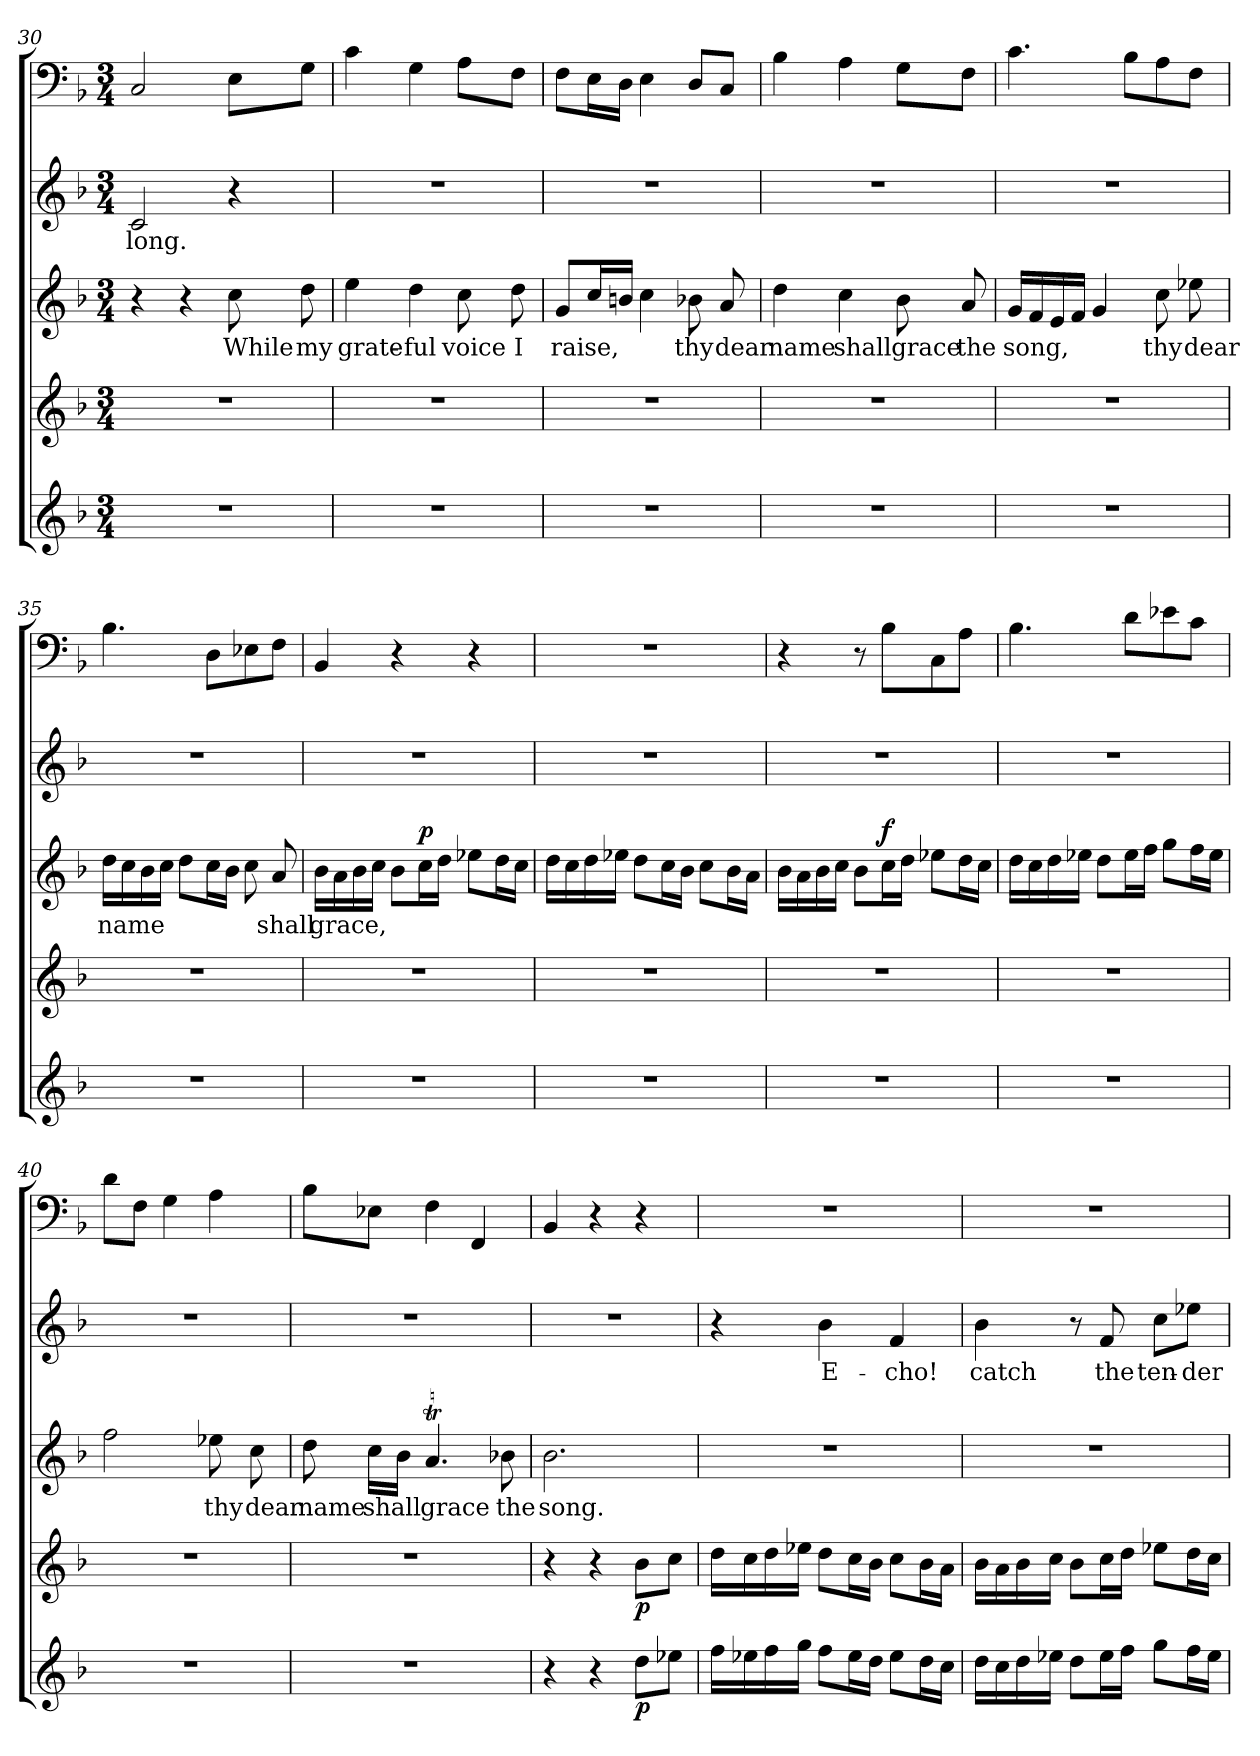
**kern	**dynam	**kern	**dynam	**kern	**text	**dynam	**kern	**text	**kern
*part5	*part5	*part4	*part4	*part3	*part3	*part3	*part2	*part2	*part1
*staff5	*staff5	*staff4	*staff4	*staff3	*staff3	*staff3	*staff2	*staff2	*staff1
*clefG2	*	*clefG2	*	*clefG2	*	*	*clefG2	*	*clefF4
*k[b-]	*	*k[b-]	*	*k[b-]	*	*	*k[b-]	*	*k[b-]
*F:	*	*F:	*	*F:	*	*	*F:	*	*F:
*M3/4	*	*M3/4	*	*M3/4	*	*	*M3/4	*	*M3/4
=30	=30	=30	=30	=30	=30	=30	=30	=30	=30
2.r	.	2.r	.	4r	.	.	2c/	-long.	2C/
.	.	.	.	4r	.	.	.	.	.
.	.	.	.	8cc\	While	.	4r	.	8E\L
.	.	.	.	8dd\	my	.	.	.	8G\J
=31	=31	=31	=31	=31	=31	=31	=31	=31	=31
2.r	.	2.r	.	4ee\	grate-	.	2.r	.	4c\
.	.	.	.	4dd\	-ful	.	.	.	4G\
.	.	.	.	8cc\	voice	.	.	.	8A\L
.	.	.	.	8dd\	I	.	.	.	8F\J
=32	=32	=32	=32	=32	=32	=32	=32	=32	=32
2.r	.	2.r	.	8g/L	raise,	.	2.r	.	8F\L
.	.	.	.	16cc/L	.	.	.	.	16E\L
.	.	.	.	16bn/JJ	.	.	.	.	16D\JJ
.	.	.	.	4cc\	.	.	.	.	4E\
.	.	.	.	8b-X\	thy	.	.	.	8D/L
.	.	.	.	8a/	dear	.	.	.	8C/J
=33	=33	=33	=33	=33	=33	=33	=33	=33	=33
2.r	.	2.r	.	4dd\	name	.	2.r	.	4B-\
.	.	.	.	4cc\	shall	.	.	.	4A\
.	.	.	.	8b-\	grace	.	.	.	8G\L
.	.	.	.	8a/	the	.	.	.	8F\J
=34	=34	=34	=34	=34	=34	=34	=34	=34	=34
2.r	.	2.r	.	16g/LL	song,	.	2.r	.	4.c\
.	.	.	.	16f/	.	.	.	.	.
.	.	.	.	16e/	.	.	.	.	.
.	.	.	.	16f/JJ	.	.	.	.	.
.	.	.	.	4g/	.	.	.	.	.
.	.	.	.	.	.	.	.	.	8B-\L
.	.	.	.	8cc\	thy	.	.	.	8A\
.	.	.	.	8ee-X\	dear	.	.	.	8F\J
=35	=35	=35	=35	=35	=35	=35	=35	=35	=35
2.r	.	2.r	.	16dd\LL	name	.	2.r	.	4.B-\
.	.	.	.	16cc\	.	.	.	.	.
.	.	.	.	16b-\	.	.	.	.	.
.	.	.	.	16cc\JJ	.	.	.	.	.
.	.	.	.	8dd\L	.	.	.	.	.
.	.	.	.	16cc\L	.	.	.	.	8D\L
.	.	.	.	16b-\JJ	.	.	.	.	.
.	.	.	.	8cc\	.	.	.	.	8E-X\
.	.	.	.	8a/	shall	.	.	.	8F\J
=36	=36	=36	=36	=36	=36	=36	=36	=36	=36
2.r	.	2.r	.	16b-\LL	grace,	.	2.r	.	4BB-/
.	.	.	.	16a\	.	.	.	.	.
.	.	.	.	16b-\	.	.	.	.	.
.	.	.	.	16cc\JJ	.	.	.	.	.
.	.	.	.	8b-\L	.	.	.	.	4r
!	!	!	!	!	!	!LO:DY:a	!	!	!
.	.	.	.	16cc\L	.	p	.	.	.
.	.	.	.	16dd\JJ	.	.	.	.	.
.	.	.	.	8ee-X\L	.	.	.	.	4r
.	.	.	.	16dd\L	.	.	.	.	.
.	.	.	.	16cc\JJ	.	.	.	.	.
=37	=37	=37	=37	=37	=37	=37	=37	=37	=37
2.r	.	2.r	.	16dd\LL	.	.	2.r	.	2.r
.	.	.	.	16cc\	.	.	.	.	.
.	.	.	.	16dd\	.	.	.	.	.
.	.	.	.	16ee-X\JJ	.	.	.	.	.
.	.	.	.	8dd\L	.	.	.	.	.
.	.	.	.	16cc\L	.	.	.	.	.
.	.	.	.	16b-\JJ	.	.	.	.	.
.	.	.	.	8cc\L	.	.	.	.	.
.	.	.	.	16b-\L	.	.	.	.	.
.	.	.	.	16a\JJ	.	.	.	.	.
=38	=38	=38	=38	=38	=38	=38	=38	=38	=38
2.r	.	2.r	.	16b-\LL	.	.	2.r	.	4r
.	.	.	.	16a\	.	.	.	.	.
.	.	.	.	16b-\	.	.	.	.	.
.	.	.	.	16cc\JJ	.	.	.	.	.
.	.	.	.	8b-\L	.	.	.	.	8r
!	!	!	!	!	!	!LO:DY:a	!	!	!
.	.	.	.	16cc\L	.	f	.	.	8B-\L
.	.	.	.	16dd\JJ	.	.	.	.	.
.	.	.	.	8ee-X\L	.	.	.	.	8C\
.	.	.	.	16dd\L	.	.	.	.	8A\J
.	.	.	.	16cc\JJ	.	.	.	.	.
=39	=39	=39	=39	=39	=39	=39	=39	=39	=39
2.r	.	2.r	.	16dd\LL	.	.	2.r	.	4.B-\
.	.	.	.	16cc\	.	.	.	.	.
.	.	.	.	16dd\	.	.	.	.	.
.	.	.	.	16ee-X\JJ	.	.	.	.	.
.	.	.	.	8dd\L	.	.	.	.	.
.	.	.	.	16ee-\L	.	.	.	.	8d\L
.	.	.	.	16ff\JJ	.	.	.	.	.
.	.	.	.	8gg\L	.	.	.	.	8e-X\
.	.	.	.	16ff\L	.	.	.	.	8c\J
.	.	.	.	16ee-\JJ	.	.	.	.	.
=40	=40	=40	=40	=40	=40	=40	=40	=40	=40
2.r	.	2.r	.	2ff\	.	.	2.r	.	8d\L
.	.	.	.	.	.	.	.	.	8F\J
.	.	.	.	.	.	.	.	.	4G\
.	.	.	.	8ee-X\	thy	.	.	.	4A\
.	.	.	.	8cc\	dear	.	.	.	.
=41	=41	=41	=41	=41	=41	=41	=41	=41	=41
2.r	.	2.r	.	8dd\	name	.	2.r	.	8B-\L
.	.	.	.	16cc\LL	shall	.	.	.	8E-X\J
.	.	.	.	16b-\JJ	.	.	.	.	.
.	.	.	.	4.aT/	grace	.	.	.	4F\
.	.	.	.	.	.	.	.	.	4FF/
.	.	.	.	8b-X\	the	.	.	.	.
=42	=42	=42	=42	=42	=42	=42	=42	=42	=42
4r	.	4r	.	2.b-\	song.	.	2.r	.	4BB-/
4r	.	4r	.	.	.	.	.	.	4r
8dd\L	p	8b-\L	p	.	.	.	.	.	4r
8ee-X\J	.	8cc\J	.	.	.	.	.	.	.
=43	=43	=43	=43	=43	=43	=43	=43	=43	=43
16ff\LL	.	16dd\LL	.	2.r	.	.	4r	.	2.r
16ee-X\	.	16cc\	.	.	.	.	.	.	.
16ff\	.	16dd\	.	.	.	.	.	.	.
16gg\JJ	.	16ee-X\JJ	.	.	.	.	.	.	.
8ff\L	.	8dd\L	.	.	.	.	4b-\	E-	.
16ee-\L	.	16cc\L	.	.	.	.	.	.	.
16dd\JJ	.	16b-\JJ	.	.	.	.	.	.	.
8ee-\L	.	8cc\L	.	.	.	.	4f/	-cho!	.
16dd\L	.	16b-\L	.	.	.	.	.	.	.
16cc\JJ	.	16a\JJ	.	.	.	.	.	.	.
=44	=44	=44	=44	=44	=44	=44	=44	=44	=44
16dd\LL	.	16b-\LL	.	2.r	.	.	4b-\	catch	2.r
16cc\	.	16a\	.	.	.	.	.	.	.
16dd\	.	16b-\	.	.	.	.	.	.	.
16ee-X\JJ	.	16cc\JJ	.	.	.	.	.	.	.
8dd\L	.	8b-\L	.	.	.	.	8r	.	.
16ee-\L	.	16cc\L	.	.	.	.	8f/	the	.
16ff\JJ	.	16dd\JJ	.	.	.	.	.	.	.
8gg\L	.	8ee-X\L	.	.	.	.	8cc\L	ten-	.
16ff\L	.	16dd\L	.	.	.	.	8ee-X\J	-der	.
16ee-\JJ	.	16cc\JJ	.	.	.	.	.	.	.
=	=	=	=	=	=	=	=	=	=
*-	*-	*-	*-	*-	*-	*-	*-	*-	*-
